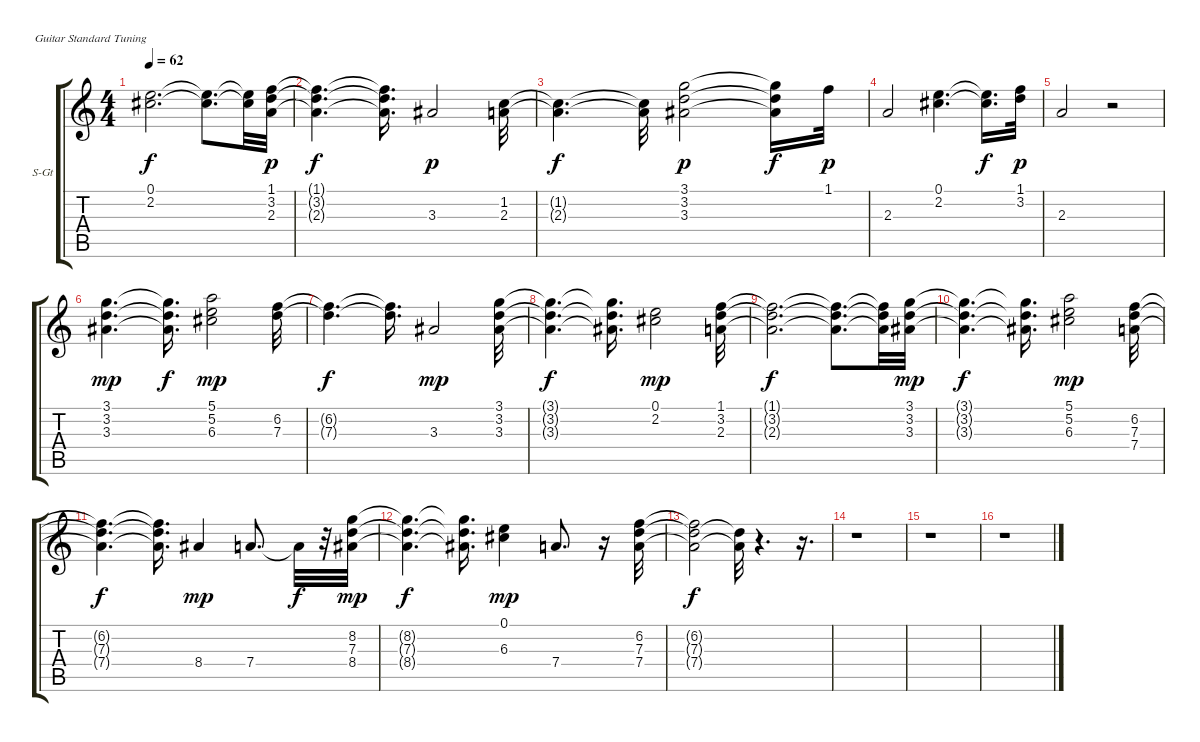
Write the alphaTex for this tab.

\bracketExtendMode groupsimilarinstruments
\firstSystemTrackNameOrientation horizontal
\otherSystemsTrackNameOrientation horizontal
\track ("Контрабас" "S-Gt") {instrument stringensemble2}
\staff {score tabs}
\tuning (E4 B3 G3 D3 A2 E2)
\displaytranspose 12
\ts (4 4)
\tempo 62
\clef g2
\ks c
(0.1{t} 2.2{t}).2{d dy f} (0.1{t} 2.2{t}).8{d} (0.1{t} 2.2{t}).32 (1.1 3.2 2.3).32{dy p} |
(1.1{t} 3.2{t} 2.3{t}).4{d dy f} (1.1{t} 3.2{t} 2.3{t}).16{d} 3.3.2{dy p} (1.2 2.3).32 |
(1.2{t} 2.3{t}).4{d dy f} (1.2{t} 2.3{t}).32 (3.1 3.2 3.3).2{dy p} (3.1{t} 3.2{t} 3.3{t}).16{dy f} 1.1.32{dy p} |
2.3.2 (0.1 2.2).4{d} (0.1{t} 2.2{t}).16{d dy f} (1.1 3.2).32{dy p} |
2.3.2 r.2 |
(3.1 3.2 3.3).4{d dy mp} (3.1{t} 3.2{t} 3.3{t}).16{d dy f} (5.1 5.2 6.3).2{dy mp} (6.2 7.3).32 |
(6.2{t} 7.3{t}).4{d dy f} (6.2{t} 7.3{t}).16{d} 3.3.2{dy mp} (3.1 3.2 3.3).32 |
(3.1{t} 3.2{t} 3.3{t}).4{d dy f} (3.1{t} 3.2{t} 3.3{t}).16{d} (0.1 2.2).2{dy mp} (1.1 3.2 2.3).32 |
(1.1{t} 3.2{t} 2.3{t}).2{d dy f} (1.1{t} 3.2{t} 2.3{t}).8{d} (1.1{t} 3.2{t} 2.3{t}).32 (3.1 3.2 3.3).32{dy mp} |
(3.1{t} 3.2{t} 3.3{t}).4{d dy f} (3.1{t} 3.2{t} 3.3{t}).16{d} (5.1 5.2 6.3).2{dy mp} (6.2 7.3 7.4).32 |
(6.2{t} 7.3{t} 7.4{t}).4{d dy f} (6.2{t} 7.3{t} 7.4{t}).16{d} 8.4.4{dy mp} 7.4.8{d} 7.4{t}.32{dy f} r.32 (8.2 7.3 8.4).32{dy mp} |
(8.2{t} 7.3{t} 8.4{t}).4{d dy f} (8.2{t} 7.3{t} 8.4{t}).16{d} (0.1 6.3).4{dy mp} 7.4.8{d} r.16 (6.2 7.3 7.4).32 |
(6.2{t} 7.3{t} 7.4{t}).2{dy f} (7.3{t} 7.4{t}).32 r.4{d} r.16{d} |
r.1 |
r.1 |
r.1
